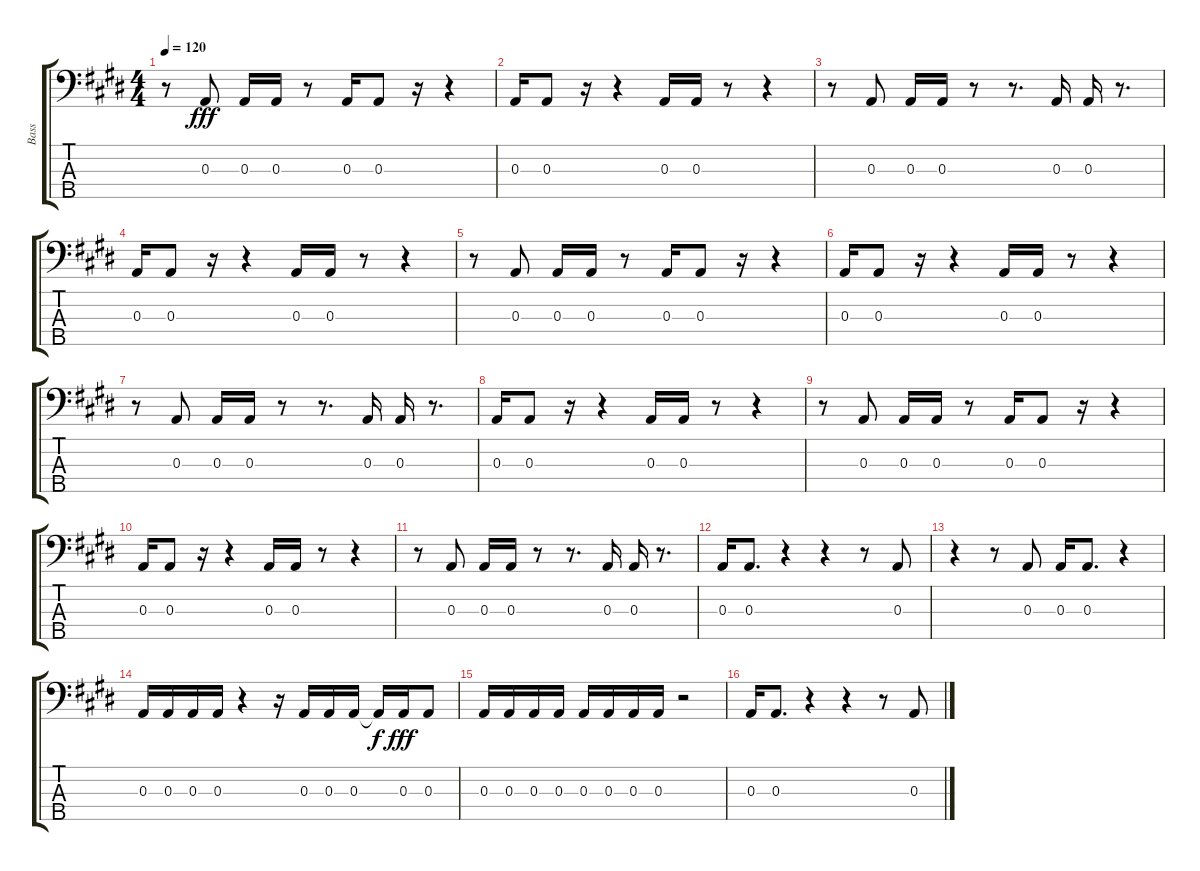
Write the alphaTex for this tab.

\track ("Bass" "Bass") {instrument electricbassfinger}
\staff {score tabs}
\tuning (G2 D2 A1 E1 B0) {hide}
\ts (4 4)
\tempo 120
\clef f4
\ks e
r.8{dy fff} 0.3.8 0.3.16 0.3.16 r.8 0.3.16 0.3.8 r.16 r.4 |
0.3.16 0.3.8 r.16 r.4 0.3.16 0.3.16 r.8 r.4 |
r.8 0.3.8 0.3.16 0.3.16 r.8 r.8{d} 0.3.16 0.3.16 r.8{d} |
0.3.16 0.3.8 r.16 r.4 0.3.16 0.3.16 r.8 r.4 |
r.8 0.3.8 0.3.16 0.3.16 r.8 0.3.16 0.3.8 r.16 r.4 |
0.3.16 0.3.8 r.16 r.4 0.3.16 0.3.16 r.8 r.4 |
r.8 0.3.8 0.3.16 0.3.16 r.8 r.8{d} 0.3.16 0.3.16 r.8{d} |
0.3.16 0.3.8 r.16 r.4 0.3.16 0.3.16 r.8 r.4 |
r.8 0.3.8 0.3.16 0.3.16 r.8 0.3.16 0.3.8 r.16 r.4 |
0.3.16 0.3.8 r.16 r.4 0.3.16 0.3.16 r.8 r.4 |
r.8 0.3.8 0.3.16 0.3.16 r.8 r.8{d} 0.3.16 0.3.16 r.8{d} |
0.3.16 0.3.8{d} r.4 r.4 r.8 0.3.8 |
r.4 r.8 0.3.8 0.3.16 0.3.8{d} r.4 |
0.3.16 0.3.16 0.3.16 0.3.16 r.4 r.16 0.3.16 0.3.16 0.3.16 0.3{t}.16{dy f} 0.3.16{dy fff} 0.3.8 |
0.3.16 0.3.16 0.3.16 0.3.16 0.3.16 0.3.16 0.3.16 0.3.16 r.2 |
0.3.16 0.3.8{d} r.4 r.4 r.8 0.3.8
